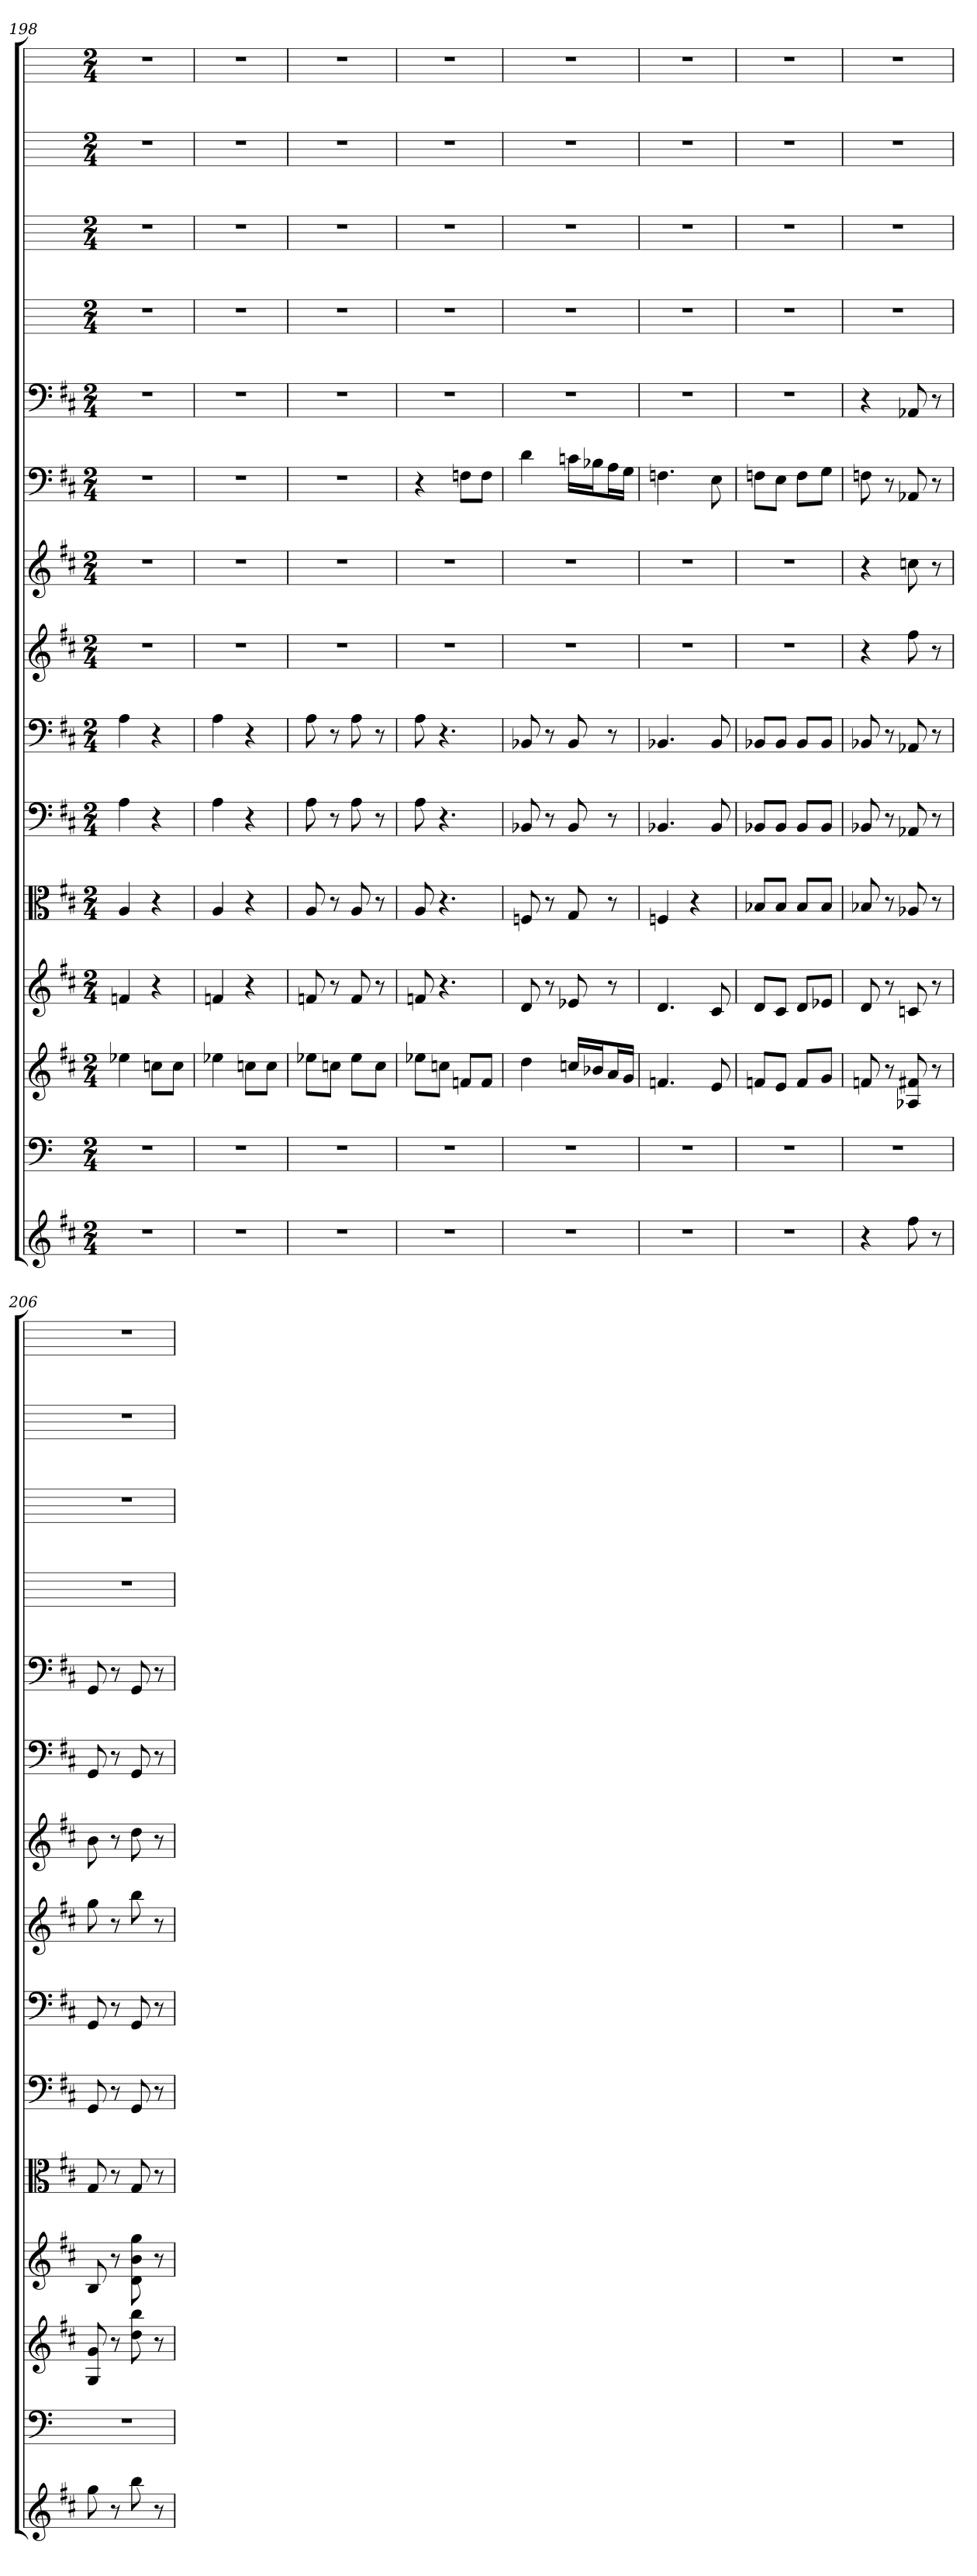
**kern	**kern	**kern	**kern	**kern	**kern	**kern	**kern	**kern	**kern	**kern	**kern	**kern	**kern	**kern
*part15	*part14	*part13	*part12	*part11	*part10	*part9	*part8	*part7	*part6	*part5	*part4	*part3	*part2	*part1
*staff15	*staff14	*staff13	*staff12	*staff11	*staff10	*staff9	*staff8	*staff7	*staff6	*staff5	*staff4	*staff3	*staff2	*staff1
*	*clefF4	*	*	*clefC3	*clefF4	*clefF4	*	*	*clefF4	*clefF4	*	*	*	*
*k[f#c#]	*k[]	*k[f#c#]	*k[f#c#]	*k[f#c#]	*k[f#c#]	*k[f#c#]	*k[f#c#]	*k[f#c#]	*k[f#c#]	*k[f#c#]	*k[]	*k[]	*k[]	*k[]
*M2/4	*M2/4	*M2/4	*M2/4	*M2/4	*M2/4	*M2/4	*M2/4	*M2/4	*M2/4	*M2/4	*M2/4	*M2/4	*M2/4	*M2/4
=198	=198	=198	=198	=198	=198	=198	=198	=198	=198	=198	=198	=198	=198	=198
2r	2r	4ee-X	4fn	4A	4A	4A	2r	2r	2r	2r	2r	2r	2r	2r
.	.	8ccnL	4r	4r	4r	4r	.	.	.	.	.	.	.	.
.	.	8ccJ	.	.	.	.	.	.	.	.	.	.	.	.
=199	=199	=199	=199	=199	=199	=199	=199	=199	=199	=199	=199	=199	=199	=199
2r	2r	4ee-X	4fn	4A	4A	4A	2r	2r	2r	2r	2r	2r	2r	2r
.	.	8ccnL	4r	4r	4r	4r	.	.	.	.	.	.	.	.
.	.	8ccJ	.	.	.	.	.	.	.	.	.	.	.	.
=200	=200	=200	=200	=200	=200	=200	=200	=200	=200	=200	=200	=200	=200	=200
2r	2r	8ee-XL	8fn	8A	8A	8A	2r	2r	2r	2r	2r	2r	2r	2r
.	.	8ccnJ	8r	8r	8r	8r	.	.	.	.	.	.	.	.
.	.	8ee-L	8f	8A	8A	8A	.	.	.	.	.	.	.	.
.	.	8ccJ	8r	8r	8r	8r	.	.	.	.	.	.	.	.
=201	=201	=201	=201	=201	=201	=201	=201	=201	=201	=201	=201	=201	=201	=201
2r	2r	8ee-XL	8fn	8A	8A	8A	2r	2r	4r	2r	2r	2r	2r	2r
.	.	8ccnJ	4.r	4.r	4.r	4.r	.	.	.	.	.	.	.	.
.	.	8fnL	.	.	.	.	.	.	8Fn\L	.	.	.	.	.
.	.	8fJ	.	.	.	.	.	.	8F\J	.	.	.	.	.
=202	=202	=202	=202	=202	=202	=202	=202	=202	=202	=202	=202	=202	=202	=202
2r	2r	4dd	8d	8Fn	8BB-X	8BB-X	2r	2r	4d	2r	2r	2r	2r	2r
.	.	.	8r	8r	8r	8r	.	.	.	.	.	.	.	.
.	.	16ccnLL	8e-X	8G	8BB-	8BB-	.	.	16cn\LL	.	.	.	.	.
.	.	16b-XJ	.	.	.	.	.	.	16B-X\J	.	.	.	.	.
.	.	16aL	8r	8r	8r	8r	.	.	16A\L	.	.	.	.	.
.	.	16gJJ	.	.	.	.	.	.	16G\JJ	.	.	.	.	.
=203	=203	=203	=203	=203	=203	=203	=203	=203	=203	=203	=203	=203	=203	=203
2r	2r	4.fn	4.d	4Fn	4.BB-X	4.BB-X	2r	2r	4.Fn	2r	2r	2r	2r	2r
.	.	.	.	4r	.	.	.	.	.	.	.	.	.	.
.	.	8e	8c#	.	8BB-	8BB-	.	.	8E	.	.	.	.	.
=204	=204	=204	=204	=204	=204	=204	=204	=204	=204	=204	=204	=204	=204	=204
2r	2r	8fnL	8dL	8B-X/L	8BB-X/L	8BB-X/L	2r	2r	8Fn\L	2r	2r	2r	2r	2r
.	.	8eJ	8c#J	8B-/J	8BB-/J	8BB-/J	.	.	8E\J	.	.	.	.	.
.	.	8fL	8dL	8B-/L	8BB-/L	8BB-/L	.	.	8F\L	.	.	.	.	.
.	.	8gJ	8e-XJ	8B-/J	8BB-/J	8BB-/J	.	.	8G\J	.	.	.	.	.
=205	=205	=205	=205	=205	=205	=205	=205	=205	=205	=205	=205	=205	=205	=205
4r	2r	8fn	8d	8B-X	8BB-X	8BB-X	4r	4r	8Fn	4r	2r	2r	2r	2r
.	.	8r	8r	8r	8r	8r	.	.	8r	.	.	.	.	.
8ff#	.	8A-X 8f#X	8cn	8A-X	8AA-X	8AA-X	8ff#	8ccn	8AA-X	8AA-X	.	.	.	.
8r	.	8r	8r	8r	8r	8r	8r	8r	8r	8r	.	.	.	.
=206	=206	=206	=206	=206	=206	=206	=206	=206	=206	=206	=206	=206	=206	=206
8gg	2r	8G 8g	8B	8G	8GG	8GG	8gg	8b	8GG	8GG	2r	2r	2r	2r
8r	.	8r	8r	8r	8r	8r	8r	8r	8r	8r	.	.	.	.
8bb	.	8dd 8bb	8d 8b 8gg	8G	8GG	8GG	8bb	8dd	8GG	8GG	.	.	.	.
8r	.	8r	8r	8r	8r	8r	8r	8r	8r	8r	.	.	.	.
=	=	=	=	=	=	=	=	=	=	=	=	=	=	=
*-	*-	*-	*-	*-	*-	*-	*-	*-	*-	*-	*-	*-	*-	*-
